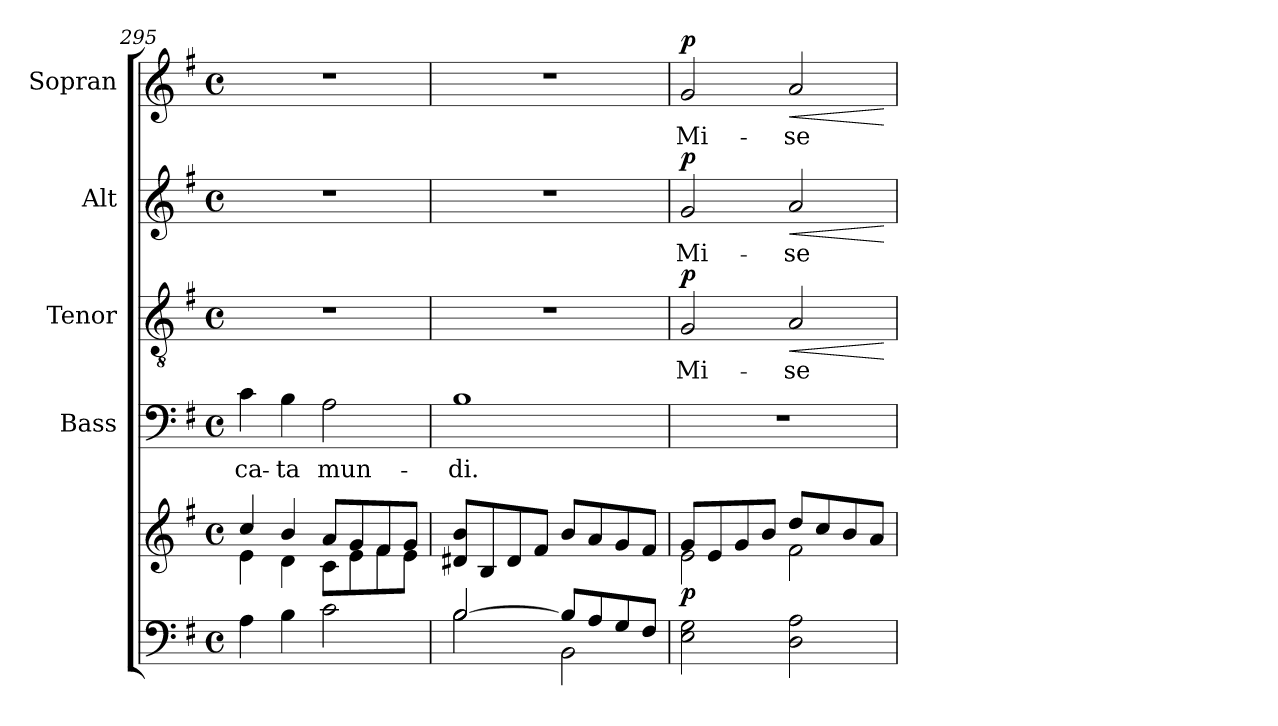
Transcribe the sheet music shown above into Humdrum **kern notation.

**kern	**kern	**dynam	**kern	**text	**kern	**text	**dynam	**kern	**text	**dynam	**kern	**text	**dynam
*part5	*part5	*part5	*part4	*part4	*part3	*part3	*part3	*part2	*part2	*part2	*part1	*part1	*part1
*staff6	*staff5	*staff5/6	*staff4	*staff4	*staff3	*staff3	*staff3	*staff2	*staff2	*staff2	*staff1	*staff1	*staff1
*	*	*	*I"Bass	*	*I"Tenor	*	*	*I"Alt	*	*	*I"Sopran	*	*
*	*	*	*I'B.	*	*I'T.	*	*	*I'A.	*	*	*I'S.	*	*
!!LO:LB:g=z
*clefF4	*clefG2	*	*clefF4	*	*clefGv2	*	*	*clefG2	*	*	*clefG2	*	*
*k[f#]	*k[f#]	*	*k[f#]	*	*k[f#]	*	*	*k[f#]	*	*	*k[f#]	*	*
*G:	*G:	*	*G:	*	*G:	*	*	*G:	*	*	*G:	*	*
*M4/4	*M4/4	*	*M4/4	*	*M4/4	*	*	*M4/4	*	*	*M4/4	*	*
*met(c)	*met(c)	*	*met(c)	*	*met(c)	*	*	*met(c)	*	*	*met(c)	*	*
=295	=295	=295	=295	=295	=295	=295	=295	=295	=295	=295	=295	=295	=295
*	*^	*	*	*	*	*	*	*	*	*	*	*	*
!	!	!	!	!	!LO:LY:b	!	!	!	!	!	!	!	!	!
4A\	4cc/	4e\	.	4c\	-ca-	1r	.	.	1r	.	.	1r	.	.
!	!	!	!	!	!LO:LY:b	!	!	!	!	!	!	!	!	!
4B\	4b/	4d\	.	4B\	-ta	.	.	.	.	.	.	.	.	.
!	!	!	!	!	!LO:LY:b	!	!	!	!	!	!	!	!	!
2c\	8a/L	8c\L	.	2A\	mun-	.	.	.	.	.	.	.	.	.
.	8g/	8e\	.	.	.	.	.	.	.	.	.	.	.	.
.	8f#/	8f#\	.	.	.	.	.	.	.	.	.	.	.	.
.	8g/J	8e\J	.	.	.	.	.	.	.	.	.	.	.	.
=296	=296	=296	=296	=296	=296	=296	=296	=296	=296	=296	=296	=296	=296	=296
*^	*	*	*	*	*	*	*	*	*	*	*	*	*	*
!	!	!	!	!	!	!LO:LY:b	!	!	!	!	!	!	!	!	!
*	*	*v	*v	*	*	*	*	*	*	*	*	*	*	*	*
[>2B/	2B\	8d#X/ 8b/L	.	1B	-di.	1r	.	.	1r	.	.	1r	.	.
.	.	8B/	.	.	.	.	.	.	.	.	.	.	.	.
.	.	8d#/	.	.	.	.	.	.	.	.	.	.	.	.
.	.	8f#/J	.	.	.	.	.	.	.	.	.	.	.	.
8B/L]	2BB\	8b/L	.	.	.	.	.	.	.	.	.	.	.	.
8A/	.	8a/	.	.	.	.	.	.	.	.	.	.	.	.
8G/	.	8g/	.	.	.	.	.	.	.	.	.	.	.	.
8F#/J	.	8f#/J	.	.	.	.	.	.	.	.	.	.	.	.
*v	*v	*	*	*	*	*	*	*	*	*	*	*	*	*
=297	=297	=297	=297	=297	=297	=297	=297	=297	=297	=297	=297	=297	=297
*	*^	*	*	*	*	*	*	*	*	*	*	*	*
!	!	!	!LO:DY:b	!	!	!	!LO:LY:b	!LO:DY:a	!	!LO:LY:b	!LO:DY:a	!	!LO:LY:b	!LO:DY:a
2E\ 2G\	8g/L	2e\	p	1r	.	2G/	Mi-	p	2g/	Mi-	p	2g/	Mi-	p
.	8e/	.	.	.	.	.	.	.	.	.	.	.	.	.
.	8g/	.	.	.	.	.	.	.	.	.	.	.	.	.
.	8b/J	.	.	.	.	.	.	.	.	.	.	.	.	.
!	!	!	!	!	!	!	!LO:LY:b	!LO:HP:b	!	!LO:LY:b	!LO:HP:b	!	!LO:LY:b	!LO:HP:b
2D\ 2A\	8dd/L	2f#\	.	.	.	2A/	-se-	<	2a/	-se-	<	2a/	-se-	<
.	8cc/	.	.	.	.	.	.	.	.	.	.	.	.	.
.	8b/	.	.	.	.	.	.	.	.	.	.	.	.	.
.	8a/J	.	.	.	.	.	.	.	.	.	.	.	.	.
*	*v	*v	*	*	*	*	*	*	*	*	*	*	*	*
.	.	.	.	.	.	.	[	.	.	[	.	.	[
=	=	=	=	=	=	=	=	=	=	=	=	=	=
*-	*-	*-	*-	*-	*-	*-	*-	*-	*-	*-	*-	*-	*-
